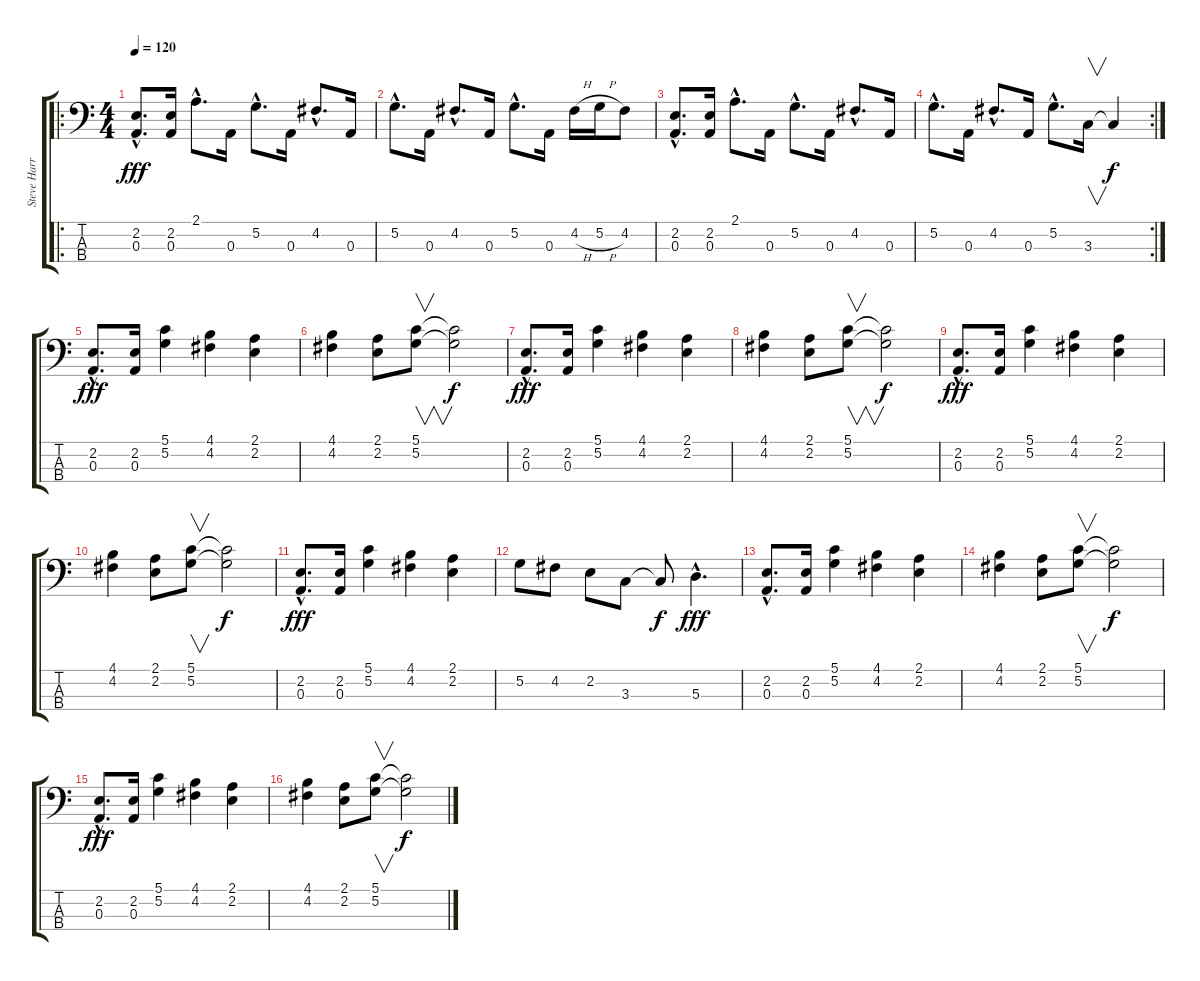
\track ("Steve Harris" "Steve Harr") {instrument electricbasspick}
\staff {score tabs}
\tuning (G2 D2 A1 E1) {hide}
\ro
\ts (4 4)
\tempo 120
\clef f4
\ks c
(2.2{hac} 0.3{hac}).8{d dy fff instrument electricbasspick} (2.2 0.3).16 2.1{hac}.8{d} 0.3.16 5.2{hac}.8{d} 0.3.16 4.2{hac}.8{d} 0.3.16 |
5.2{hac}.8{d} 0.3.16 4.2{hac}.8{d} 0.3.16 5.2{hac}.8{d} 0.3.16 4.2{h}.16 5.2{h}.16 4.2.8 |
(2.2{hac} 0.3{hac}).8{d} (2.2 0.3).16 2.1{hac}.8{d} 0.3.16 5.2{hac}.8{d} 0.3.16 4.2{hac}.8{d} 0.3.16 |
\rc 2
5.2{hac}.8{d} 0.3.16 4.2{hac}.8{d} 0.3.16 5.2{hac}.8{d} 3.3.16{v} 3.3{t}.4{dy f} |
(2.2{hac} 0.3{hac}).8{d dy fff} (2.2 0.3).16 (5.1 5.2).4 (4.1 4.2).4 (2.1 2.2).4 |
(4.1 4.2).4 (2.1 2.2).8 (5.1 5.2).8{v} (5.1{t} 5.2{t}).2{dy f} |
(2.2{hac} 0.3{hac}).8{d dy fff} (2.2 0.3).16 (5.1 5.2).4 (4.1 4.2).4 (2.1 2.2).4 |
(4.1 4.2).4 (2.1 2.2).8 (5.1 5.2).8{v} (5.1{t} 5.2{t}).2{dy f} |
(2.2{hac} 0.3{hac}).8{d dy fff} (2.2 0.3).16 (5.1 5.2).4 (4.1 4.2).4 (2.1 2.2).4 |
(4.1 4.2).4 (2.1 2.2).8 (5.1 5.2).8{v} (5.1{t} 5.2{t}).2{dy f} |
(2.2{hac} 0.3{hac}).8{d dy fff} (2.2 0.3).16 (5.1 5.2).4 (4.1 4.2).4 (2.1 2.2).4 |
5.2.8 4.2.8 2.2.8 3.3.8 3.3{t}.8{dy f} 5.3{hac}.4{d dy fff} |
(2.2{hac} 0.3{hac}).8{d} (2.2 0.3).16 (5.1 5.2).4 (4.1 4.2).4 (2.1 2.2).4 |
(4.1 4.2).4 (2.1 2.2).8 (5.1 5.2).8{v} (5.1{t} 5.2{t}).2{dy f} |
(2.2{hac} 0.3{hac}).8{d dy fff} (2.2 0.3).16 (5.1 5.2).4 (4.1 4.2).4 (2.1 2.2).4 |
(4.1 4.2).4 (2.1 2.2).8 (5.1 5.2).8{v} (5.1{t} 5.2{t}).2{dy f}
